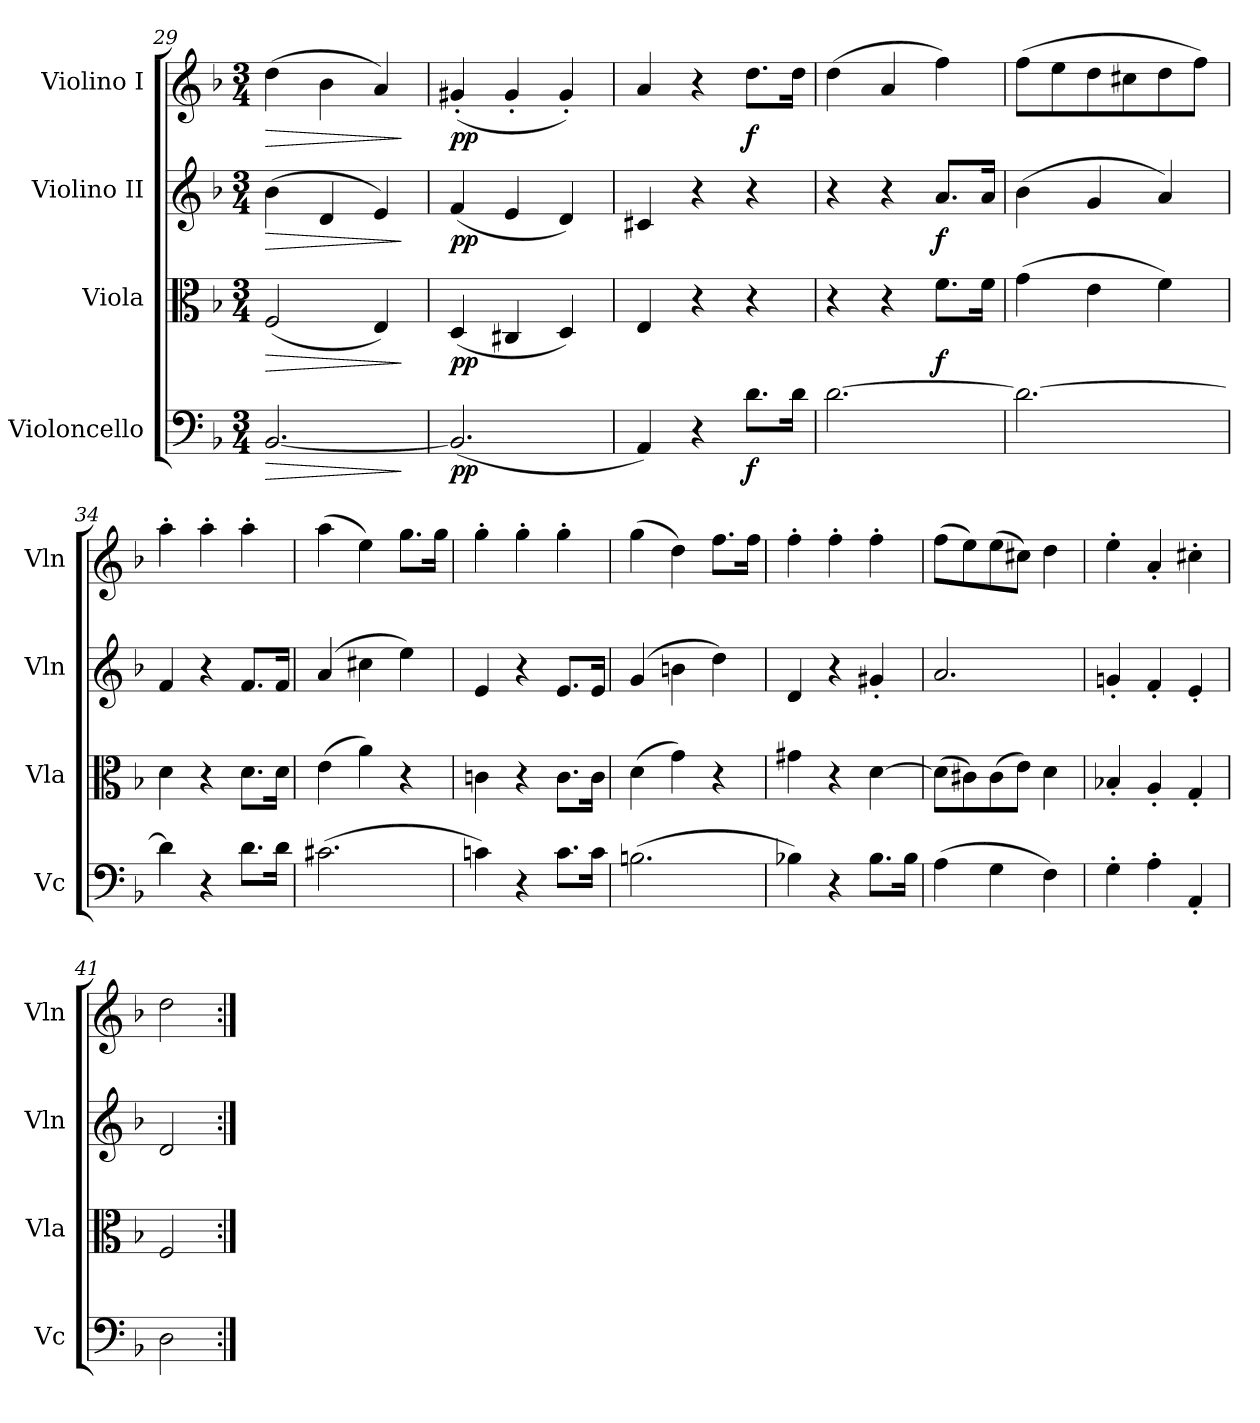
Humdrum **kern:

**kern	**dynam	**kern	**dynam	**kern	**dynam	**kern	**dynam
*part4	*part4	*part3	*part3	*part2	*part2	*part1	*part1
*staff4	*staff4	*staff3	*staff3	*staff2	*staff2	*staff1	*staff1
*I"Violoncello	*	*I"Viola	*	*I"Violino II	*	*I"Violino I	*
*I'Vc	*	*I'Vla	*	*I'Vln	*	*I'Vln	*
*clefF4	*	*clefC3	*	*clefG2	*	*clefG2	*
*k[b-]	*	*k[b-]	*	*k[b-]	*	*k[b-]	*
*M3/4	*	*M3/4	*	*M3/4	*	*M3/4	*
=29	=29	=29	=29	=29	=29	=29	=29
!	!LO:HP:b	!	!LO:HP:b	!	!LO:HP:b	!	!LO:HP:b
[2.BB-/	>	(<2F/	>	(>4b-\	>	(>4dd\	>
.	.	.	.	4d/	.	4b-\	.
.	.	4E/)	.	4e/)	.	4a/)	.
.	]	.	]	.	]	.	]
=30	=30	=30	=30	=30	=30	=30	=30
!	!LO:DY:b	!	!LO:DY:b	!	!LO:DY:b	!	!LO:DY:b
(<2.BB-/]	pp	(<4D/	pp	(<4f/	pp	(<4g#X'/	pp
.	.	4C#X/	.	4e/	.	4g#'/	.
.	.	4D/)	.	4d/)	.	4g#'/)	.
=31	=31	=31	=31	=31	=31	=31	=31
4AA/)	.	4E/	.	4c#X/	.	4a/	.
4r	.	4r	.	4r	.	4r	.
!	!LO:DY:b	!	!	!	!	!	!LO:DY:b
8.d\L	f	4r	.	4r	.	8.dd\L	f
16d\Jk	.	.	.	.	.	16dd\Jk	.
=32	=32	=32	=32	=32	=32	=32	=32
[2.d\	.	4r	.	4r	.	(>4dd\	.
.	.	4r	.	4r	.	4a/	.
!	!	!	!LO:DY:b	!	!LO:DY:b	!	!
.	.	8.f\L	f	8.a/L	f	4ff\)	.
.	.	16f\Jk	.	16a/Jk	.	.	.
=33	=33	=33	=33	=33	=33	=33	=33
2.d\_	.	(>4g\	.	(>4b-\	.	(>8ff\L	.
.	.	.	.	.	.	8ee\	.
.	.	4e\	.	4g/	.	8dd\	.
.	.	.	.	.	.	8cc#X\	.
.	.	4f\)	.	4a/)	.	8dd\	.
.	.	.	.	.	.	8ff\J)	.
!!LO:LB:g=z
=34	=34	=34	=34	=34	=34	=34	=34
4d\]	.	4d\	.	4f/	.	4aa'\	.
4r	.	4r	.	4r	.	4aa'\	.
8.d\L	.	8.d\L	.	8.f/L	.	4aa'\	.
16d\Jk	.	16d\Jk	.	16f/Jk	.	.	.
=35	=35	=35	=35	=35	=35	=35	=35
(>2.c#X\	.	(>4e\	.	(>4a/	.	(>4aa\	.
.	.	4a\)	.	4cc#X\	.	4ee\)	.
.	.	4r	.	4ee\)	.	8.gg\L	.
.	.	.	.	.	.	16gg\Jk	.
=36	=36	=36	=36	=36	=36	=36	=36
4cn\)	.	4cn\	.	4e/	.	4gg'\	.
4r	.	4r	.	4r	.	4gg'\	.
8.c\L	.	8.c\L	.	8.e/L	.	4gg'\	.
16c\Jk	.	16c\Jk	.	16e/Jk	.	.	.
=37	=37	=37	=37	=37	=37	=37	=37
(>2.Bn\	.	(>4d\	.	(>4g/	.	(>4gg\	.
.	.	4g\)	.	4bn\	.	4dd\)	.
.	.	4r	.	4dd\)	.	8.ff\L	.
.	.	.	.	.	.	16ff\Jk	.
=38	=38	=38	=38	=38	=38	=38	=38
4B-X\)	.	4g#X\	.	4d/	.	4ff'\	.
4r	.	4r	.	4r	.	4ff'\	.
8.B-\L	.	[4d\	.	4g#X'/	.	4ff'\	.
16B-\Jk	.	.	.	.	.	.	.
=39	=39	=39	=39	=39	=39	=39	=39
(>4A\	.	(>8d\L]	.	2.a/	.	(>8ff\L	.
.	.	8c#X\)	.	.	.	8ee\)	.
4G\	.	(>8c#\	.	.	.	(>8ee\	.
.	.	8e\J)	.	.	.	8cc#X\J)	.
4F\)	.	4d\	.	.	.	4dd\	.
=40	=40	=40	=40	=40	=40	=40	=40
4G'\	.	4B-X'/	.	4gn'/	.	4ee'\	.
4A'\	.	4A'/	.	4f'/	.	4a'/	.
4AA'/	.	4G'/	.	4e'/	.	4cc#X'\	.
=41	=41	=41	=41	=41	=41	=41	=41
2D\	.	2F/	.	2d/	.	2dd\	.
=:|!	=:|!	=:|!	=:|!	=:|!	=:|!	=:|!	=:|!
*-	*-	*-	*-	*-	*-	*-	*-
